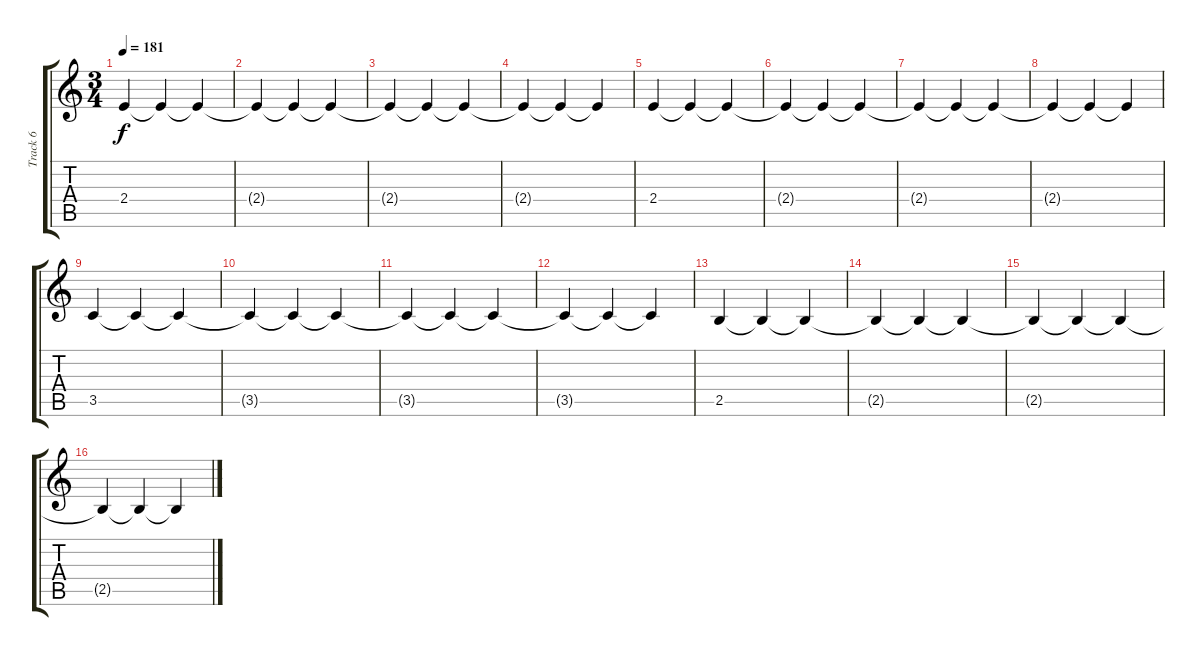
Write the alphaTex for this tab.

\track ("Track 6" "Track 6") {instrument electricbassfinger}
\staff {score tabs}
\tuning (E4 B3 G3 D3 A2 D2) {hide}
\ts (3 4)
\tempo 181
\clef g2
\ks c
2.4.4{dy f} 2.4{t}.4 2.4{t}.4 |
2.4{t}.4 2.4{t}.4 2.4{t}.4 |
2.4{t}.4 2.4{t}.4 2.4{t}.4 |
2.4{t}.4 2.4{t}.4 2.4{t}.4 |
2.4.4 2.4{t}.4 2.4{t}.4 |
2.4{t}.4 2.4{t}.4 2.4{t}.4 |
2.4{t}.4 2.4{t}.4 2.4{t}.4 |
2.4{t}.4 2.4{t}.4 2.4{t}.4 |
3.5.4 3.5{t}.4 3.5{t}.4 |
3.5{t}.4 3.5{t}.4 3.5{t}.4 |
3.5{t}.4 3.5{t}.4 3.5{t}.4 |
3.5{t}.4 3.5{t}.4 3.5{t}.4 |
2.5.4 2.5{t}.4 2.5{t}.4 |
2.5{t}.4 2.5{t}.4 2.5{t}.4 |
2.5{t}.4 2.5{t}.4 2.5{t}.4 |
2.5{t}.4 2.5{t}.4 2.5{t}.4
